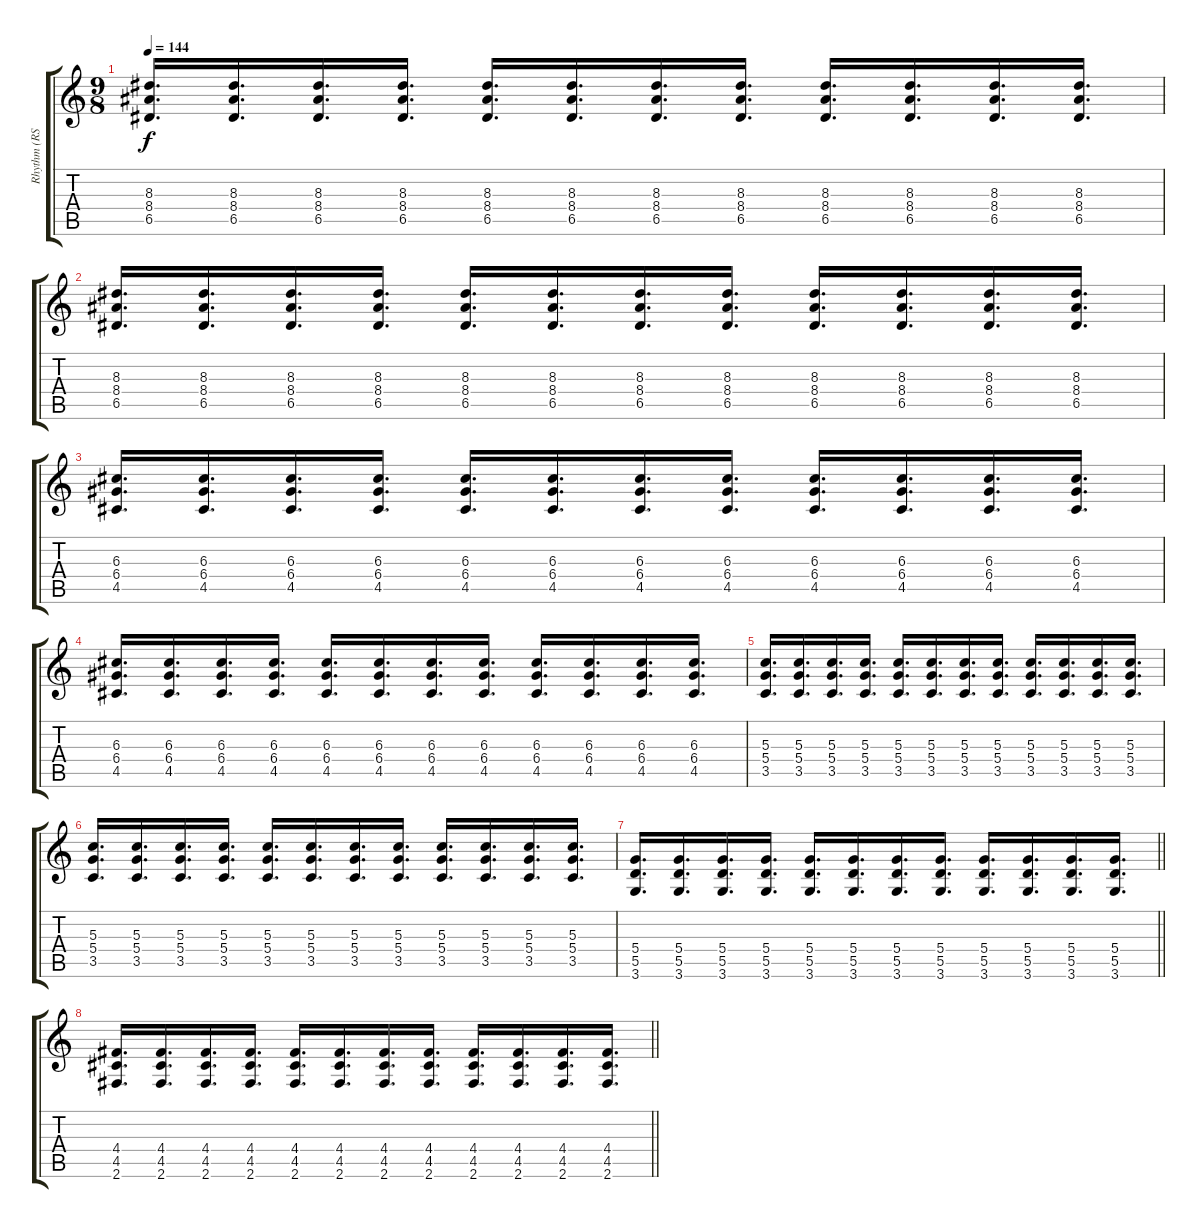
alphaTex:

\track ("Rhythm (RSE)" "Rhythm (RS") {instrument overdrivenguitar}
\staff {score tabs}
\tuning (E4 B3 G3 D3 A2 E2) {hide}
\ts (9 8)
\tempo 144
\clef g2
\ks c
(8.3 8.4 6.5).16{d dy f} (8.3 8.4 6.5).16{d} (8.3 8.4 6.5).16{d} (8.3 8.4 6.5).16{d} (8.3 8.4 6.5).16{d} (8.3 8.4 6.5).16{d} (8.3 8.4 6.5).16{d} (8.3 8.4 6.5).16{d} (8.3 8.4 6.5).16{d} (8.3 8.4 6.5).16{d} (8.3 8.4 6.5).16{d} (8.3 8.4 6.5).16{d} |
(8.3 8.4 6.5).16{d} (8.3 8.4 6.5).16{d} (8.3 8.4 6.5).16{d} (8.3 8.4 6.5).16{d} (8.3 8.4 6.5).16{d} (8.3 8.4 6.5).16{d} (8.3 8.4 6.5).16{d} (8.3 8.4 6.5).16{d} (8.3 8.4 6.5).16{d} (8.3 8.4 6.5).16{d} (8.3 8.4 6.5).16{d} (8.3 8.4 6.5).16{d} |
(6.3 6.4 4.5).16{d} (6.3 6.4 4.5).16{d} (6.3 6.4 4.5).16{d} (6.3 6.4 4.5).16{d} (6.3 6.4 4.5).16{d} (6.3 6.4 4.5).16{d} (6.3 6.4 4.5).16{d} (6.3 6.4 4.5).16{d} (6.3 6.4 4.5).16{d} (6.3 6.4 4.5).16{d} (6.3 6.4 4.5).16{d} (6.3 6.4 4.5).16{d} |
(6.3 6.4 4.5).16{d} (6.3 6.4 4.5).16{d} (6.3 6.4 4.5).16{d} (6.3 6.4 4.5).16{d} (6.3 6.4 4.5).16{d} (6.3 6.4 4.5).16{d} (6.3 6.4 4.5).16{d} (6.3 6.4 4.5).16{d} (6.3 6.4 4.5).16{d} (6.3 6.4 4.5).16{d} (6.3 6.4 4.5).16{d} (6.3 6.4 4.5).16{d} |
(5.3 5.4 3.5).16{d} (5.3 5.4 3.5).16{d} (5.3 5.4 3.5).16{d} (5.3 5.4 3.5).16{d} (5.3 5.4 3.5).16{d} (5.3 5.4 3.5).16{d} (5.3 5.4 3.5).16{d} (5.3 5.4 3.5).16{d} (5.3 5.4 3.5).16{d} (5.3 5.4 3.5).16{d} (5.3 5.4 3.5).16{d} (5.3 5.4 3.5).16{d} |
(5.3 5.4 3.5).16{d} (5.3 5.4 3.5).16{d} (5.3 5.4 3.5).16{d} (5.3 5.4 3.5).16{d} (5.3 5.4 3.5).16{d} (5.3 5.4 3.5).16{d} (5.3 5.4 3.5).16{d} (5.3 5.4 3.5).16{d} (5.3 5.4 3.5).16{d} (5.3 5.4 3.5).16{d} (5.3 5.4 3.5).16{d} (5.3 5.4 3.5).16{d} |
\barLineRight lightlight
(5.4 5.5 3.6).16{d} (5.4 5.5 3.6).16{d} (5.4 5.5 3.6).16{d} (5.4 5.5 3.6).16{d} (5.4 5.5 3.6).16{d} (5.4 5.5 3.6).16{d} (5.4 5.5 3.6).16{d} (5.4 5.5 3.6).16{d} (5.4 5.5 3.6).16{d} (5.4 5.5 3.6).16{d} (5.4 5.5 3.6).16{d} (5.4 5.5 3.6).16{d} |
\barLineRight lightlight
(4.4 4.5 2.6).16{d} (4.4 4.5 2.6).16{d} (4.4 4.5 2.6).16{d} (4.4 4.5 2.6).16{d} (4.4 4.5 2.6).16{d} (4.4 4.5 2.6).16{d} (4.4 4.5 2.6).16{d} (4.4 4.5 2.6).16{d} (4.4 4.5 2.6).16{d} (4.4 4.5 2.6).16{d} (4.4 4.5 2.6).16{d} (4.4 4.5 2.6).16{d}
